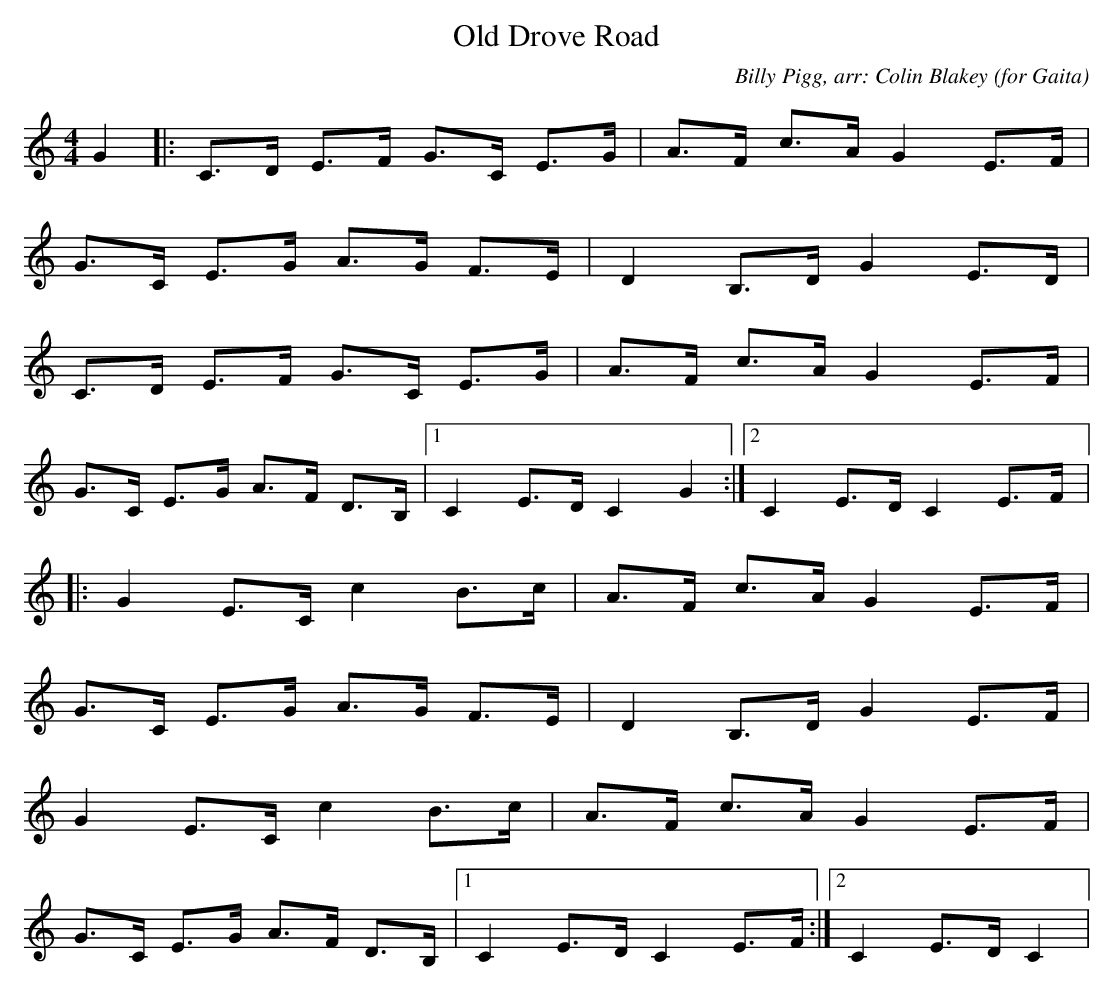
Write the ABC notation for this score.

X:1
T:Old Drove Road
C:Billy Pigg, arr: Colin Blakey (for Gaita)
M:4/4
L:1/8
K:Cmaj
G2 |:C3/2D/2 E3/2F/2 G3/2C/2 E3/2G/2 |A3/2F/2 c3/2A/2 G2 E3/2F/2 |
G3/2C/2 E3/2G/2 A3/2G/2 F3/2E/2 |D2 B,3/2D/2 G2 E3/2D/2 |
C3/2D/2 E3/2F/2 G3/2C/2 E3/2G/2 |A3/2F/2 c3/2A/2 G2 E3/2F/2 |
G3/2C/2 E3/2G/2 A3/2F/2 D3/2B,/2 | [1C2 E3/2D/2 C2 G2 :| [2C2 E3/2D/2 C2 E3/2F/2 |:
G2 E3/2C/2 c2 B3/2c/2 |A3/2F/2 c3/2A/2 G2 E3/2F/2 |
G3/2C/2 E3/2G/2 A3/2G/2 F3/2E/2 |D2 B,3/2D/2 G2 E3/2F/2 |
G2 E3/2C/2 c2 B3/2c/2 |A3/2F/2 c3/2A/2 G2 E3/2F/2 |
G3/2C/2 E3/2G/2 A3/2F/2 D3/2B,/2 | [1C2 E3/2D/2 C2 E3/2F/2 :| [2 C2 E3/2D/2 C2 |
